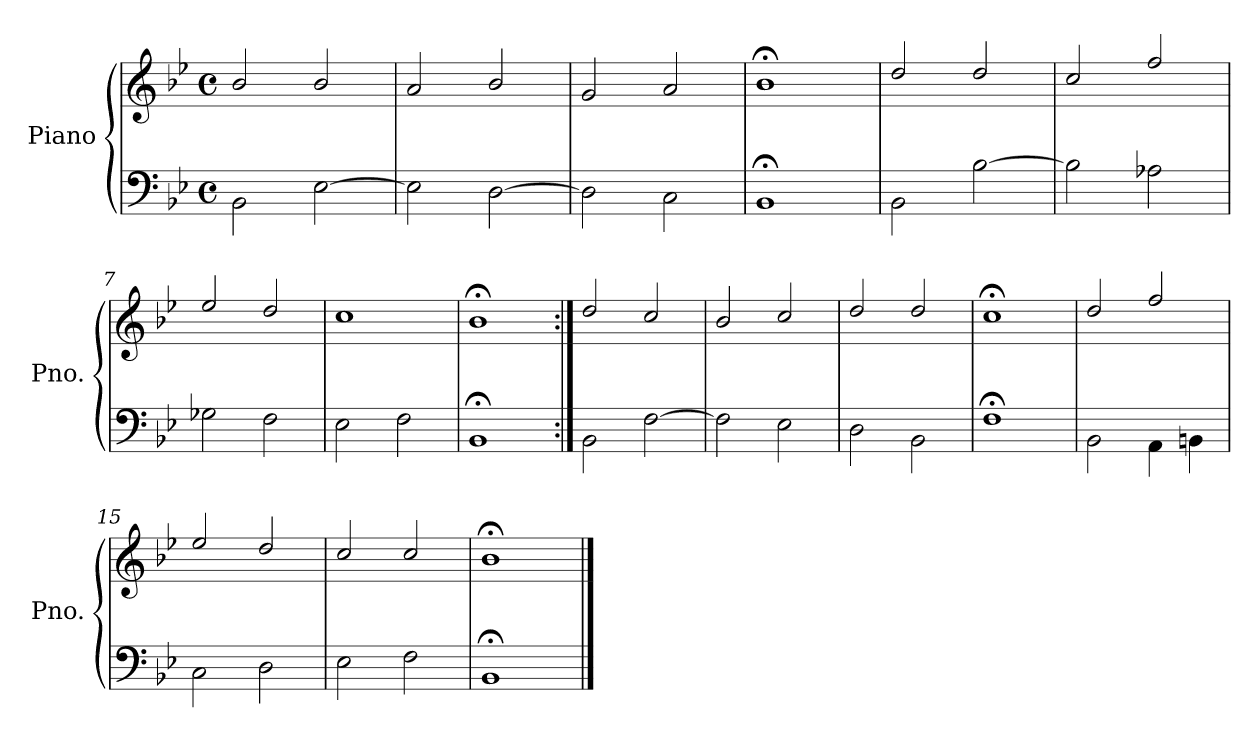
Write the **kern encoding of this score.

**kern	**kern
*part1	*part1
*staff2	*staff1
*I"Piano	*
*I'Pno.	*
*clefF4	*clefG2
*k[b-e-]	*k[b-e-]
*B-:	*B-:
*M4/4	*M4/4
*met(c)	*met(c)
=1	=1
2BB-\	2b-/
[<2E-\	2b-/
=2	=2
2E-\]	2a/
[<2D\	2b-/
=3	=3
2D\]	2g/
2C\	2a/
=4	=4
1BB-;	1b-;<
=5	=5
2BB-\	2dd/
[<2B-\	2dd/
=6	=6
2B-\]	2cc/
2A-X\	2ff/
=7	=7
2G-X\	2ee-/
2F\	2dd/
=8	=8
2E-\	1cc
2F\	.
=9	=9
1BB-;	1b-;<
!!LO:PB:g=z
=10:|!	=10:|!
2BB-\	2dd/
[<2F\	2cc/
=11	=11
2F\]	2b-/
2E-\	2cc/
=12	=12
2D\	2dd/
2BB-\	2dd/
=13	=13
1F;	1cc;<
=14	=14
2BB-\	2dd/
4AA\	2ff/
4BBn\	.
=15	=15
2C\	2ee-/
2D\	2dd/
=16	=16
2E-\	2cc/
2F\	2cc/
=17	=17
1BB-;	1b-;<
==	==
*-	*-
